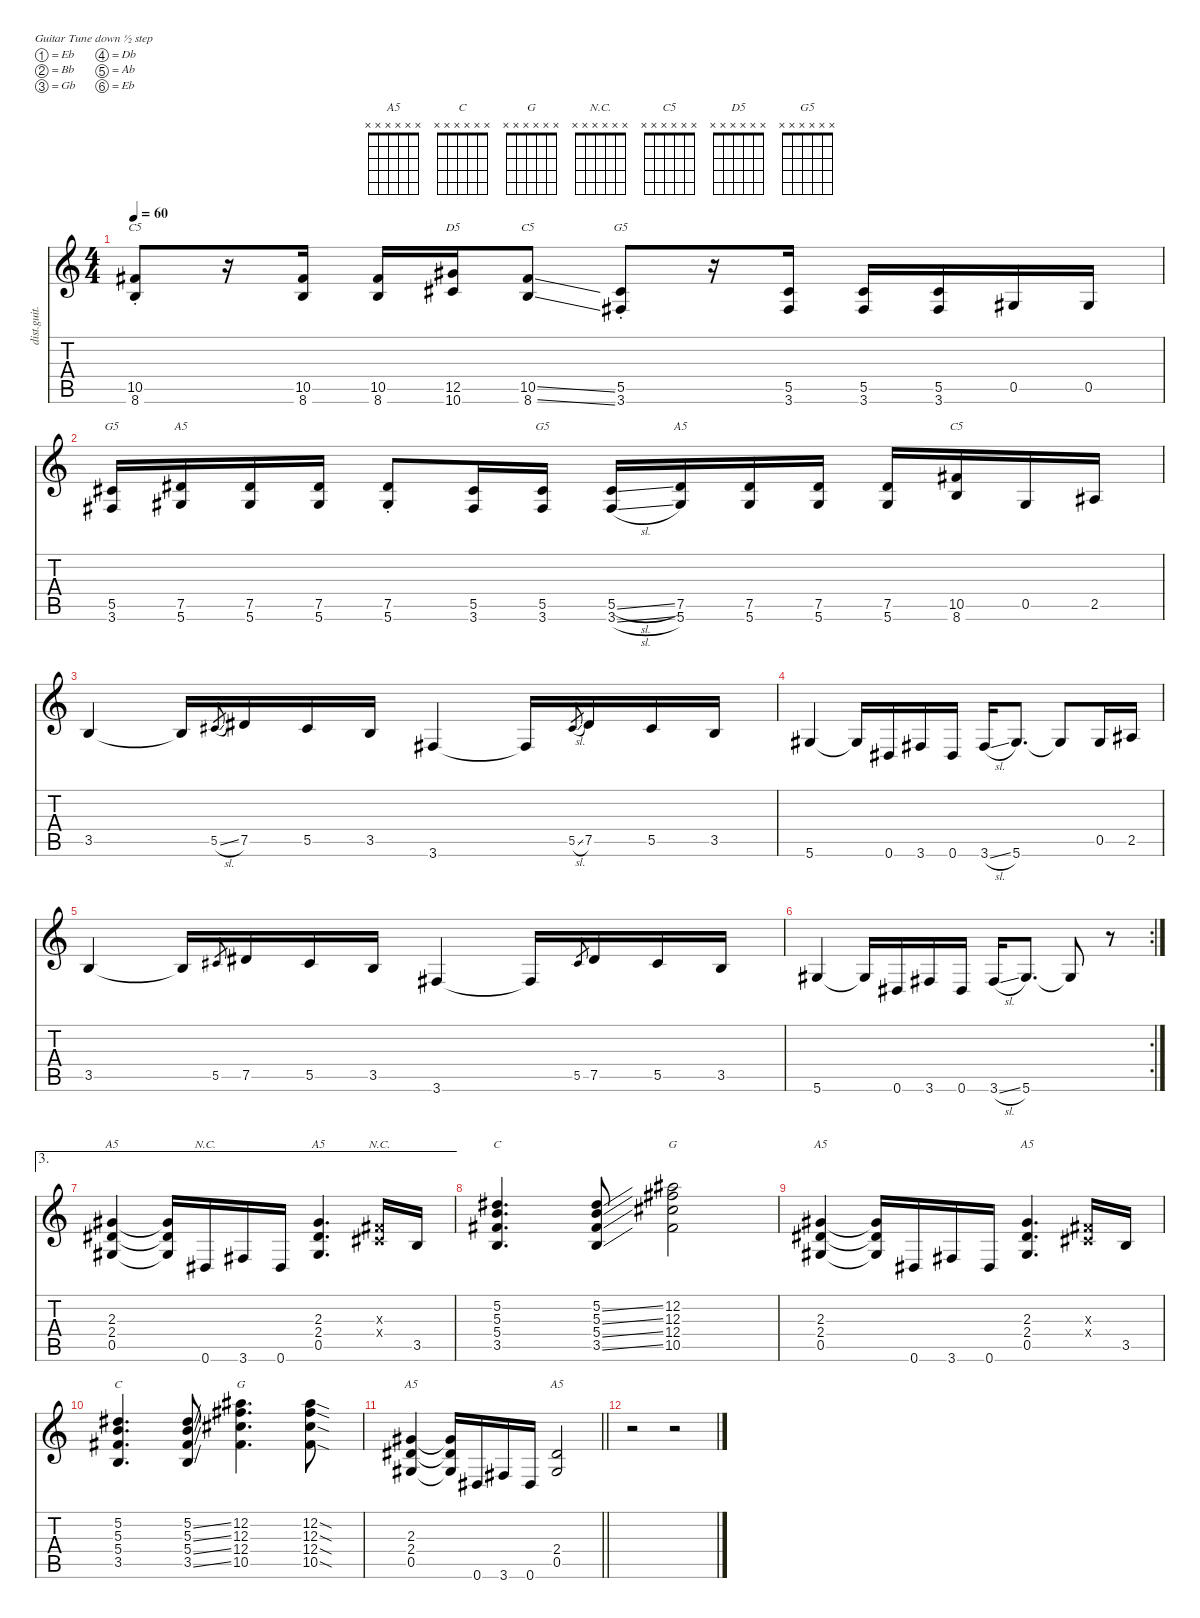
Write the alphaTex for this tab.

\defaultSystemsLayout 4
\hideDynamics
\bracketExtendMode nobrackets
\otherSystemsTrackNameOrientation horizontal
\track ("Distortion Guitar 1" "dist.guit.") {instrument distortionguitar}
\staff {score tabs}
\tuning (Eb4 Bb3 Gb3 Db3 Ab2 Eb2)
\chord ("A5" x x x x x x)
\chord ("C" x x x x x x)
\chord ("G" x x x x x x)
\chord ("N.C." x x x x x x)
\chord ("C5" x x x x x x)
\chord ("D5" x x x x x x)
\chord ("G5" x x x x x x)
\ts (4 4)
\tempo 60
\clef g2
\ks c
(10.5{st acc #} 8.6{st}).8{ch "C5" dy f} r.16 (10.5{acc #} 8.6).16 (10.5{acc #} 8.6).16 (12.5{acc #} 10.6{acc #}).16{ch "D5"} (10.5{ss acc #} 8.6{ss}).8{ch "C5"} (5.5{st acc #} 3.6{st acc #}).8{ch "G5"} r.16 (5.5{acc #} 3.6{acc #}).16 (5.5{acc #} 3.6{acc #}).16 (5.5{acc #} 3.6{acc #}).16 0.5{acc #}.16 0.5{acc #}.16 |
(5.5{acc #} 3.6{acc #}).16{ch "G5"} (7.5{acc #} 5.6{acc #}).16{ch "A5"} (7.5{acc #} 5.6{acc #}).16 (7.5{acc #} 5.6{acc #}).16 (7.5{st acc #} 5.6{st acc #}).8 (5.5{acc #} 3.6{acc #}).16 (5.5{acc #} 3.6{acc #}).16{ch "G5"} (5.5{sl acc #} 3.6{sl acc #}).16 (7.5{acc #} 5.6{acc #}).16{ch "A5"} (7.5{acc #} 5.6{acc #}).16 (7.5{acc #} 5.6{acc #}).16 (7.5{acc #} 5.6{acc #}).16 (10.5{acc #} 8.6).16{ch "C5"} 0.5{acc #}.16 2.5{acc #}.16 |
3.5.4 3.5{t}.16 5.5{sl acc #}.8{gr dy mf} 7.5{acc #}.16{dy f} 5.5{acc #}.16 3.5.16 3.6{acc #}.4 3.6{t acc #}.16 5.5{sl acc #}.8{gr dy mf} 7.5{acc #}.16{dy f} 5.5{acc #}.16 3.5.16 |
5.6{acc #}.4 5.6{t acc #}.16 0.6{acc #}.16 3.6{acc #}.16 0.6{acc #}.16 3.6{sl acc #}.16 5.6{acc #}.8{d} 5.6{t acc #}.8 0.5{acc #}.16 2.5{acc #}.16 |
3.5.4 3.5{t}.16 5.5{acc #}.8{gr dy mf} 7.5{acc #}.16{dy f} 5.5{acc #}.16 3.5.16 3.6{acc #}.4 3.6{t acc #}.16 5.5{acc #}.8{gr dy mf} 7.5{acc #}.16{dy f} 5.5{acc #}.16 3.5.16 |
\rc 2
5.6{acc #}.4 5.6{t acc #}.16 0.6{acc #}.16 3.6{acc #}.16 0.6{acc #}.16 3.6{sl acc #}.16 5.6{acc #}.8{d} 5.6{t acc #}.8 r.8 |
\ae 3
(2.3{acc #} 2.4{acc #} 0.5{acc #}).4{ch "A5"} (2.3{t acc #} 2.4{t acc #} 0.5{t acc #}).16 0.6{acc #}.16{ch "N.C."} 3.6{acc #}.16 0.6{acc #}.16 (2.3{acc #} 2.4{acc #} 0.5{acc #}).4{d ch "A5"} (0.3{x acc #} 0.4{x acc #}).16{ch "N.C."} 3.5.16 |
(5.2{acc #} 5.3 5.4{acc #} 3.5).4{d ch "C" dy fff} (5.2{ss acc #} 5.3{ss} 5.4{ss acc #} 3.5{ss}).8{dy f} (12.2{acc #} 12.3{acc #} 12.4{acc #} 10.5{acc #}).2{ch "G"} |
(2.3{acc #} 2.4{acc #} 0.5{acc #}).4{ch "A5"} (2.3{t acc #} 2.4{t acc #} 0.5{t acc #}).16 0.6{acc #}.16 3.6{acc #}.16 0.6{acc #}.16 (2.3{acc #} 2.4{acc #} 0.5{acc #}).4{d ch "A5"} (0.3{x acc #} 0.4{x acc #}).16 3.5.16 |
(5.2{acc #} 5.3 5.4{acc #} 3.5).4{d ch "C"} (5.2{ss acc #} 5.3{ss} 5.4{ss acc #} 3.5{ss}).8 (12.2{acc #} 12.3{acc #} 12.4{acc #} 10.5{acc #}).4{d ch "G"} (12.2{sod acc #} 12.3{sod acc #} 12.4{sod acc #} 10.5{sod acc #}).8 |
\barLineRight lightlight
(2.3{acc #} 2.4{acc #} 0.5{acc #}).4{ch "A5"} (2.3{t acc #} 2.4{t acc #} 0.5{t acc #}).16 0.6{acc #}.16 3.6{acc #}.16 0.6{acc #}.16 (2.4{acc #} 0.5{acc #}).2{ch "A5"} |
r.2 r.2
